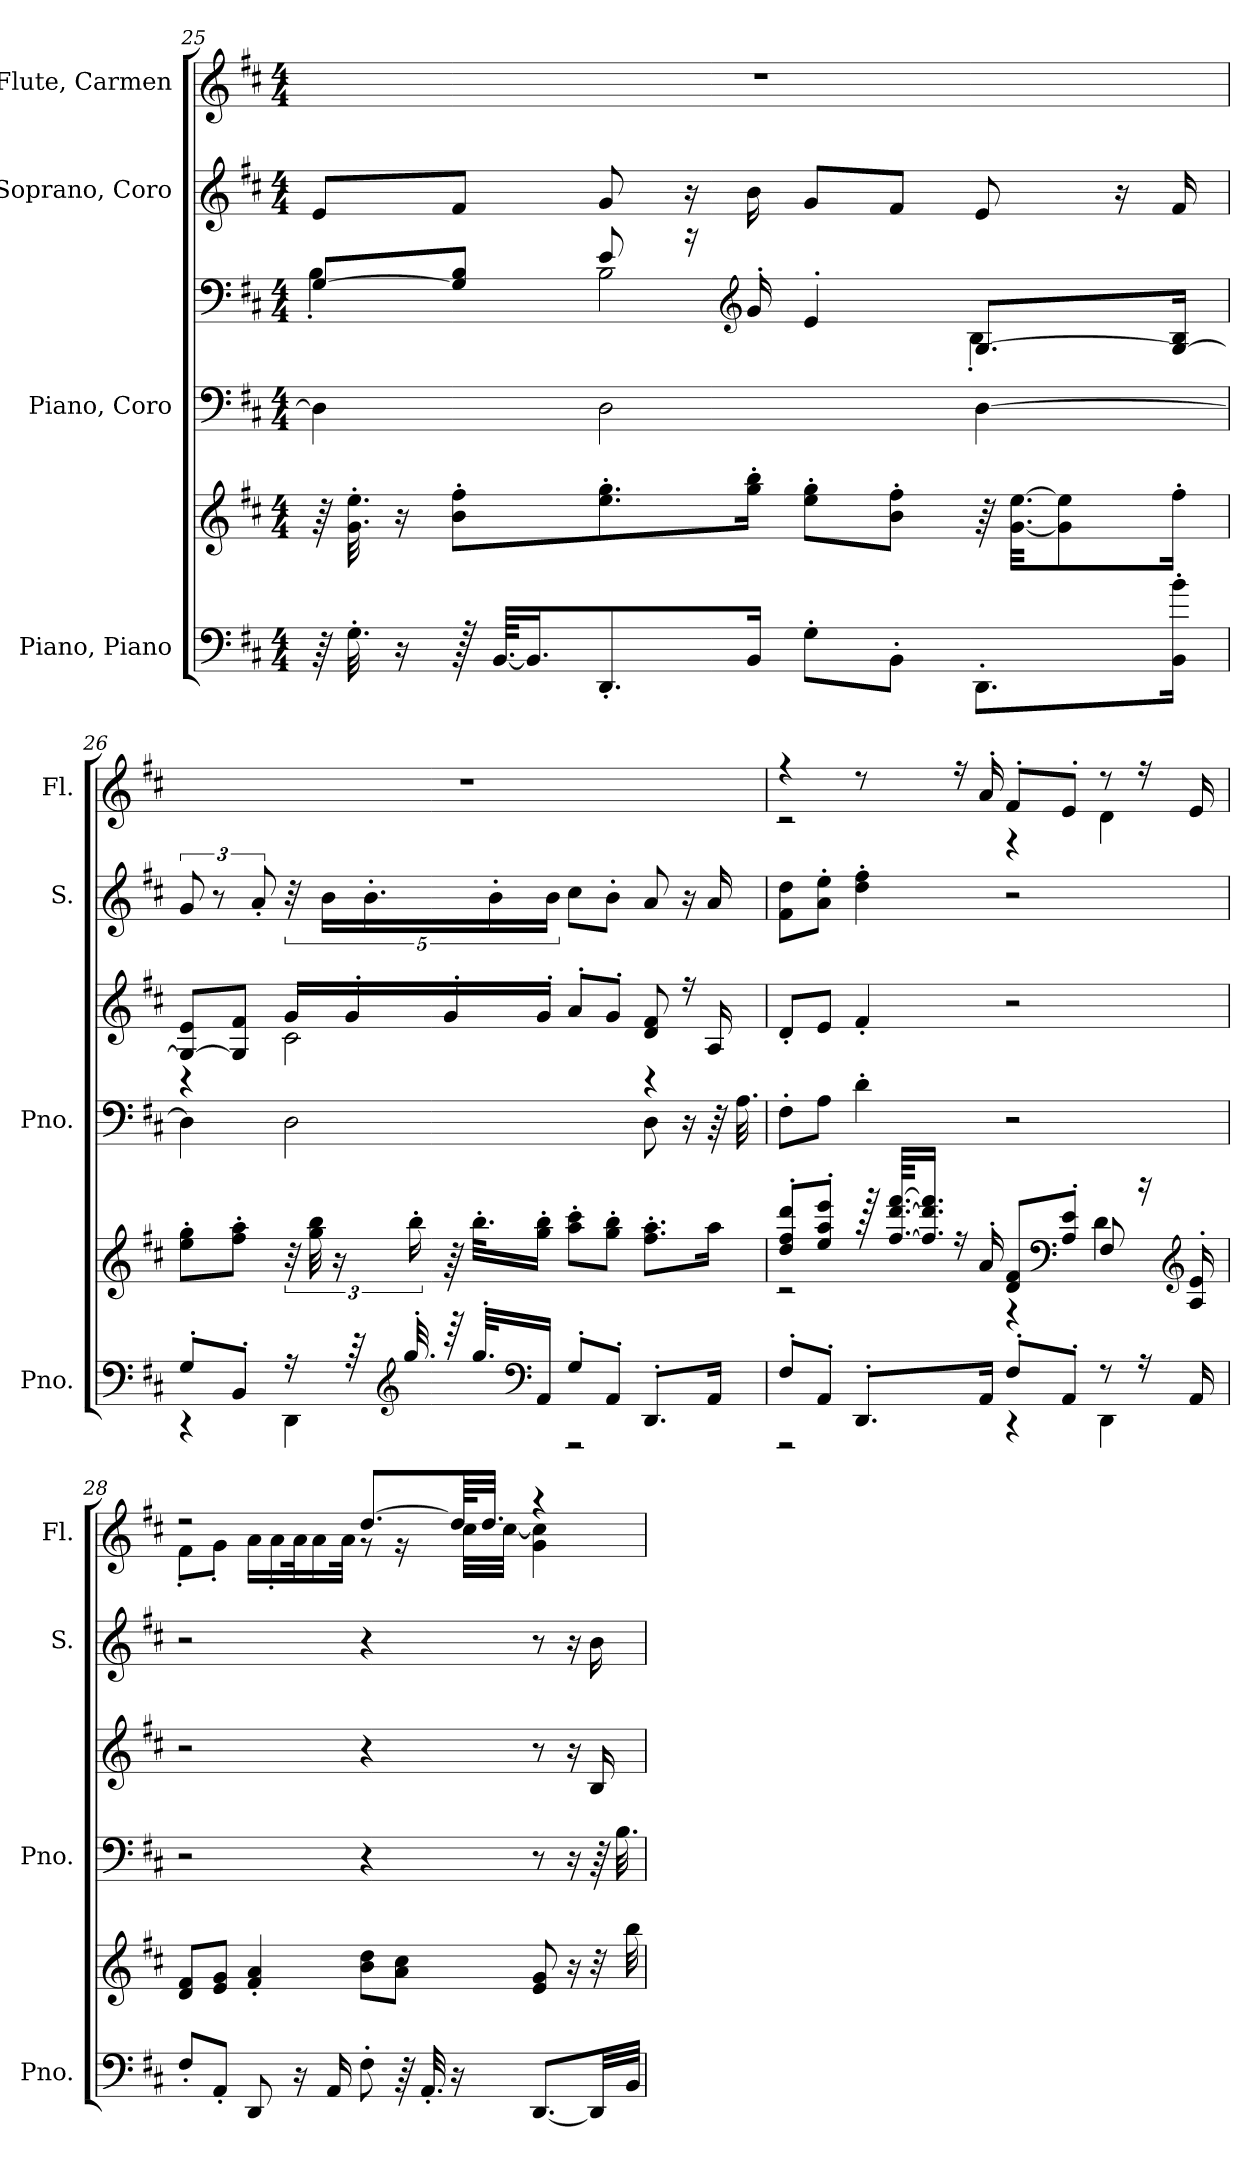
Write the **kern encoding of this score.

**kern	**kern	**kern	**kern	**kern	**kern
*part4	*part4	*part3	*part3	*part2	*part1
*staff6	*staff5	*staff4	*staff3	*staff2	*staff1
*I"Piano, Piano	*	*I"Piano, Coro	*	*I"Soprano, Coro	*I"Flute, Carmen
*I'Pno.	*	*I'Pno.	*	*I'S.	*I'Fl.
!!LO:LB:g=z
*clefF4	*clefG2	*clefF4	*clefF4	*clefG2	*clefG2
*k[f#c#]	*k[f#c#]	*k[f#c#]	*k[f#c#]	*k[f#c#]	*k[f#c#]
*M4/4	*M4/4	*M4/4	*M4/4	*M4/4	*M4/4
=25	=25	=25	=25	=25	=25
*	*	*	*^	*	*
64r	64r	4D\]	[8G/L	4B'\	8e/L	1r
32.G'\	32.g\' 32.ee\'	.	.	.	.	.
16r	16r	.	.	.	.	.
128r	8b\' 8ff#\'L	.	8G/] 8B/J	.	8f#/J	.
[64.BB/KKLL	.	.	.	.	.	.
16.BB/J]	.	.	.	.	.	.
8.DD'/	8.ee\' 8.gg\'	2D\	8e/	2B\	8g/	.
.	.	.	16r	.	16r	.
*	*	*	*clefG2	*	*	*
16BB/Jk	16gg\' 16bb\'Jk	.	16g'/	.	16b\	.
8G'\L	8ee\' 8gg\'L	.	4e'/	.	8g/L	.
8BB'\J	8b\' 8ff#\'J	.	.	.	8f#/J	.
8.DD'\L	64r	[4D\	[8.G/L	4B'\	8e/	.
.	[32.g\ [32.ee\KKL	.	.	.	.	.
.	8g\] 8ee\]	.	.	.	.	.
.	.	.	.	.	16r	.
16BB\' 16b\'Jk	16ff#'\Jk	.	16G/_ 16B/Jk	.	16f#/	.
!!LO:PB:g=z
=26	=26	=26	=26	=26	=26	=26
*^	*	*	*	*	*	*
8G'/L	4r	8ee\' 8gg\'L	4D\]	8G/_ 8e/L	4r	12g/	1r
.	.	.	.	.	.	12r	.
8BB'/J	.	8ff#\' 8aa\'J	.	8G/] 8f#/J	.	.	.
.	.	.	.	.	.	12a'/	.
16r	4DD\	48r	2D\	16g/LL	2c#\	40r	.
.	.	48gg\ 48bb\	.	.	.	.	.
.	.	.	.	.	.	20b\LL	.
.	.	24r	.	.	.	.	.
64r	.	.	.	16g'/	.	.	.
.	.	.	.	.	.	20.b'\	.
*clefG2	*	*	*	*	*	*	*
32.gg'/	.	.	.	.	.	.	.
.	.	24bb'\	.	.	.	.	.
64r	.	64r	.	16g'/	.	.	.
32.gg'/KLL	.	32.bb'\KLL	.	.	.	.	.
.	.	.	.	.	.	20b'\	.
*clefF4	*	*	*	*	*	*	*
16AA/JJ	.	16gg\' 16bb\'JJ	.	16g'/JJ	.	.	.
.	.	.	.	.	.	20b\JJ	.
8G'/L	2r	8aa\' 8ccc#\'L	.	8a'/L	.	8cc#\L	.
8AA'/J	.	8gg\' 8bb\'J	.	8g'/J	.	8b'\J	.
8.DD'/L	.	8.ff#\' 8.aa\'L	8D\	8d/ 8f#/	4r	8a/	.
.	.	.	16r	16r	.	16r	.
16AA/Jk	.	16aa\Jk	64r	16A/	.	16a/	.
.	.	.	32.A\	.	.	.	.
*	*	*	*	*v	*v	*	*
!!LO:LB:g=z
=27	=27	=27	=27	=27	=27	=27
*	*	*^	*	*	*	*^
8F#'/L	2r	8dd/' 8ff#/' 8ddd/'L	2r	8F#'\L	8d'/L	8f#\ 8dd\L	4r	2r
8AA'/J	.	8ee/' 8aa/' 8eee/'J	.	8A\J	8e/J	8a\' 8ee\'J	.	.
8.DD'/L	.	128r	.	4d'\	4f#'/	4dd\' 4ff#\'	8r	.
.	.	[64.ff#/ [64.ddd/ [64.fff#/KKLL	.	.	.	.	.	.
.	.	16.ff#/] 16.ddd/] 16.fff#/]JJ	.	.	.	.	.	.
.	.	16r	.	.	.	.	16r	.
16AA/Jk	.	16a'/	.	.	.	.	16a'/	.
8F#'/L	4r	8d/ 8f#/L	4r	2r	2r	2r	8f#'/L	4r
*	*	*clefF4	*	*	*	*	*	*
8AA'/J	.	8A/' 8e/'J	.	.	.	.	8e'/J	.
8r	4DD\	8F#/	4d\	.	.	.	8r	4d\
16r	.	16r	.	.	.	.	16r	.
*	*	*clefG2	*	*	*	*	*	*
16AA/	.	16A/' 16e/'	.	.	.	.	16e/	.
*v	*v	*	*	*	*	*	*	*
*	*v	*v	*	*	*	*	*
!!LO:PB:g=z	!!
=28	=28	=28	=28	=28	=28	=28
8F#'/L	8d/ 8f#/L	2r	2r	2r	2r	8f#'\L
8AA'/J	8e/ 8g/J	.	.	.	.	8g'\J
8DD/	4f#/' 4a/'	.	.	.	.	16a\LL
.	.	.	.	.	.	16a'\
16r	.	.	.	.	.	32a\K
.	.	.	.	.	.	16a\
16AA/	.	.	.	.	.	.
.	.	.	.	.	.	32a\JJk
8F#'\	8b\ 8dd\L	4r	4r	4r	[8.dd/L	8r
64r	8a\ 8cc#\J	.	.	.	.	16r
32.AA'/	.	.	.	.	.	.
16r	.	.	.	.	64dd/KLL]	32cc#\LLL
.	.	.	.	.	32.dd/JJJ	.
.	.	.	.	.	.	[32cc#\JJJ
[8.DD/L	8e/ 8g/	8r	8r	8r	4r	4g\ 4cc#\]
.	16r	16r	16r	16r	.	.
32DD/LL]	32r	64r	16B/	16b\	.	.
.	.	32.B\	.	.	.	.
32BB/JJJ	32bb\	.	.	.	.	.
*	*	*	*	*	*v	*v
=	=	=	=	=	=
*-	*-	*-	*-	*-	*-
